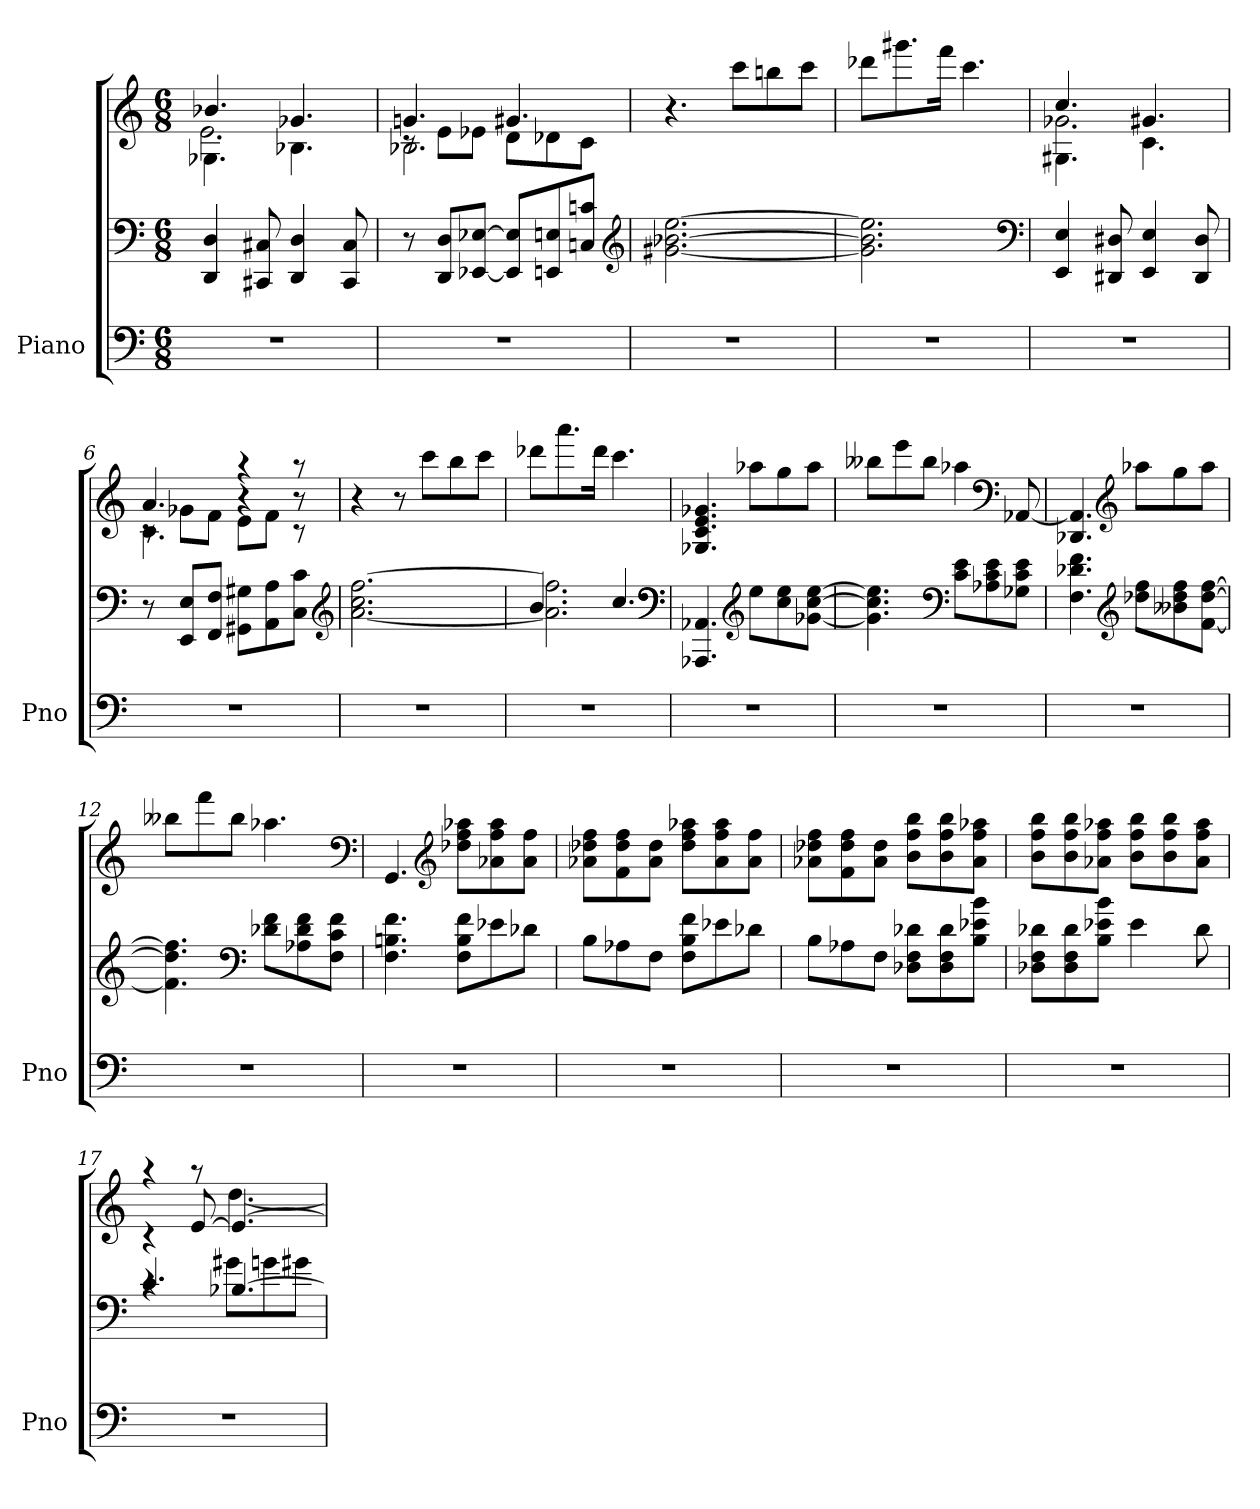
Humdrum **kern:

**kern	**kern	**kern
*part1	*part1	*part1
*staff3	*staff2	*staff1
*I"Piano	*	*
*I'Pno	*	*
*clefF4	*clefF4	*clefG2
*k[]	*k[]	*k[]
*C:	*C:	*C:
*M6/8	*M6/8	*M6/8
=1	=1	=1
*	*	*^
*	*	*	*^
2.r	4DD 4D	4.G-X\	2.e	4.b-X
.	8CC#X 8C#X	.	.	.
.	4DD 4D	4.B-X\	.	4.g-X
.	8CC# 8C#	.	.	.
=2	=2	=2	=2	=2
2.r	8r	2.B-X\	8rc	4.gn
.	8DD 8DL	.	8eL	.
.	[8EE-X [8E-XJ	.	8e-XJ	.
.	8EE-] 8E-]L	.	8dL	4.g#X
.	8EEn 8En	.	8d-X	.
.	8Cn 8cnJ	.	8cJ	.
*	*	*v	*v	*v
*	*clefG2	*
=3	=3	=3
2.r	[2.g#X [2.b-X [2.ee	4.r
.	.	8cccL
.	.	8bbn
.	.	8cccJ
=4	=4	=4
2.r	2.g#] 2.b-] 2.ee]	8ddd-XL
.	.	8.ggg#X
.	.	16fffJk
.	.	4.ccc
*	*clefF4	*
=5	=5	=5
*	*	*^
*	*	*	*^
2.r	4EE 4E	4.G#X\	2.g-X	4.cc
.	8DD#X 8D#X	.	.	.
.	4EE 4E	4.c\	.	4.g#X
.	8DD# 8D#	.	.	.
=6	=6	=6	=6	=6
2.r	8r	4.c\	8rc	4.a
.	8EE 8EL	.	8g-XL	.
.	8FF 8FJ	.	8fJ	.
.	8GG#X 8G#XL	4r	8eL	4raa
.	8AA 8A	.	8fJ	.
.	8C 8cJ	8r	8rc	8raa
*	*	*v	*v	*v
*	*clefG2	*
=7	=7	=7
2.r	[2.a 2.cc [2.ff	4r
.	.	8r
.	.	8cccL
.	.	8bb
.	.	8cccJ
=8	=8	=8
*	*^	*
2.r	4.b	2.a] 2.ff]	8ddd-XL
.	.	.	8.aaa
.	.	.	16ddd-Jk
.	4.cc	.	4.ccc
*	*v	*v	*
*	*clefF4	*
=9	=9	=9
2.r	4.AAA-X 4.AA-X	4.G-X 4.c 4.e 4.g-X
*	*clefG2	*
.	8eeL	8aa-XL
.	8cc 8ee	8gg
.	[8g-X [8cc [8eeJ	8aa-J
=10	=10	=10
2.r	4.g-] 4.cc] 4.ee]	8bb--XL
.	.	8eee
.	.	8bb--J
*	*clefF4	*
.	8c 8eL	4aa-X
.	8A-X 8c 8e	.
*	*	*clefF4
.	8G-X 8c 8eJ	[8AA-X
=11	=11	=11
2.r	4.F 4.d-X 4.f	4.DD-X 4.AA-]
*	*clefG2	*clefG2
.	8dd-X 8ffL	8aa-XL
.	8b--X 8dd- 8ff	8gg
.	[8f [8dd- [8ffJ	8aa-J
=12	=12	=12
2.r	4.f] 4.dd-] 4.ff]	8bb--XL
.	.	8fff
.	.	8bb--J
*	*clefF4	*
.	8d-X 8fL	4.aa-X
.	8A-X 8d- 8f	.
.	8F 8c 8fJ	.
*	*	*clefF4
=13	=13	=13
2.r	4.F 4.Bn 4.f	4.GG
*	*	*clefG2
.	8F 8B 8fL	8dd-X 8ff 8aa-XL
.	8e-X	8a-X 8ff 8aa-
.	8d-XJ	8a- 8ffJ
=14	=14	=14
2.r	8BL	8a-X 8dd-X 8ffL
.	8A-X	8f 8dd- 8ff
.	8FJ	8a- 8dd-J
.	8F 8B 8fL	8dd- 8ff 8aa-XL
.	8e-X	8a- 8ff 8aa-
.	8d-XJ	8a- 8ffJ
=15	=15	=15
2.r	8BL	8a-X 8dd-X 8ffL
.	8A-X	8f 8dd- 8ff
.	8FJ	8a- 8dd-J
.	8D-X 8F 8d-XL	8b 8ff 8bbL
.	8D- 8F 8d-	8b 8ff 8bb
.	8B 8e-X 8bJ	8a- 8ff 8aa-XJ
=16	=16	=16
2.r	8D-X 8F 8d-XL	8b 8ff 8bbL
.	8D- 8F 8d-	8b 8ff 8bb
.	8B 8e-X 8bJ	8a-X 8ff 8aa-XJ
.	4e-	8b 8ff 8bbL
.	.	8b 8ff 8bb
.	8d-	8a- 8ff 8aa-J
=17	=17	=17
*	*^	*^
2.r	4.c	4.rc	4rc	4raa
.	.	.	[8e	8raa
.	[4.B-X	8g#XL	4.e_	[4.dd
.	.	8gn	.	.
.	.	8g#XJ	.	.
*	*v	*v	*	*
*	*	*v	*v
=	=	=
*-	*-	*-
